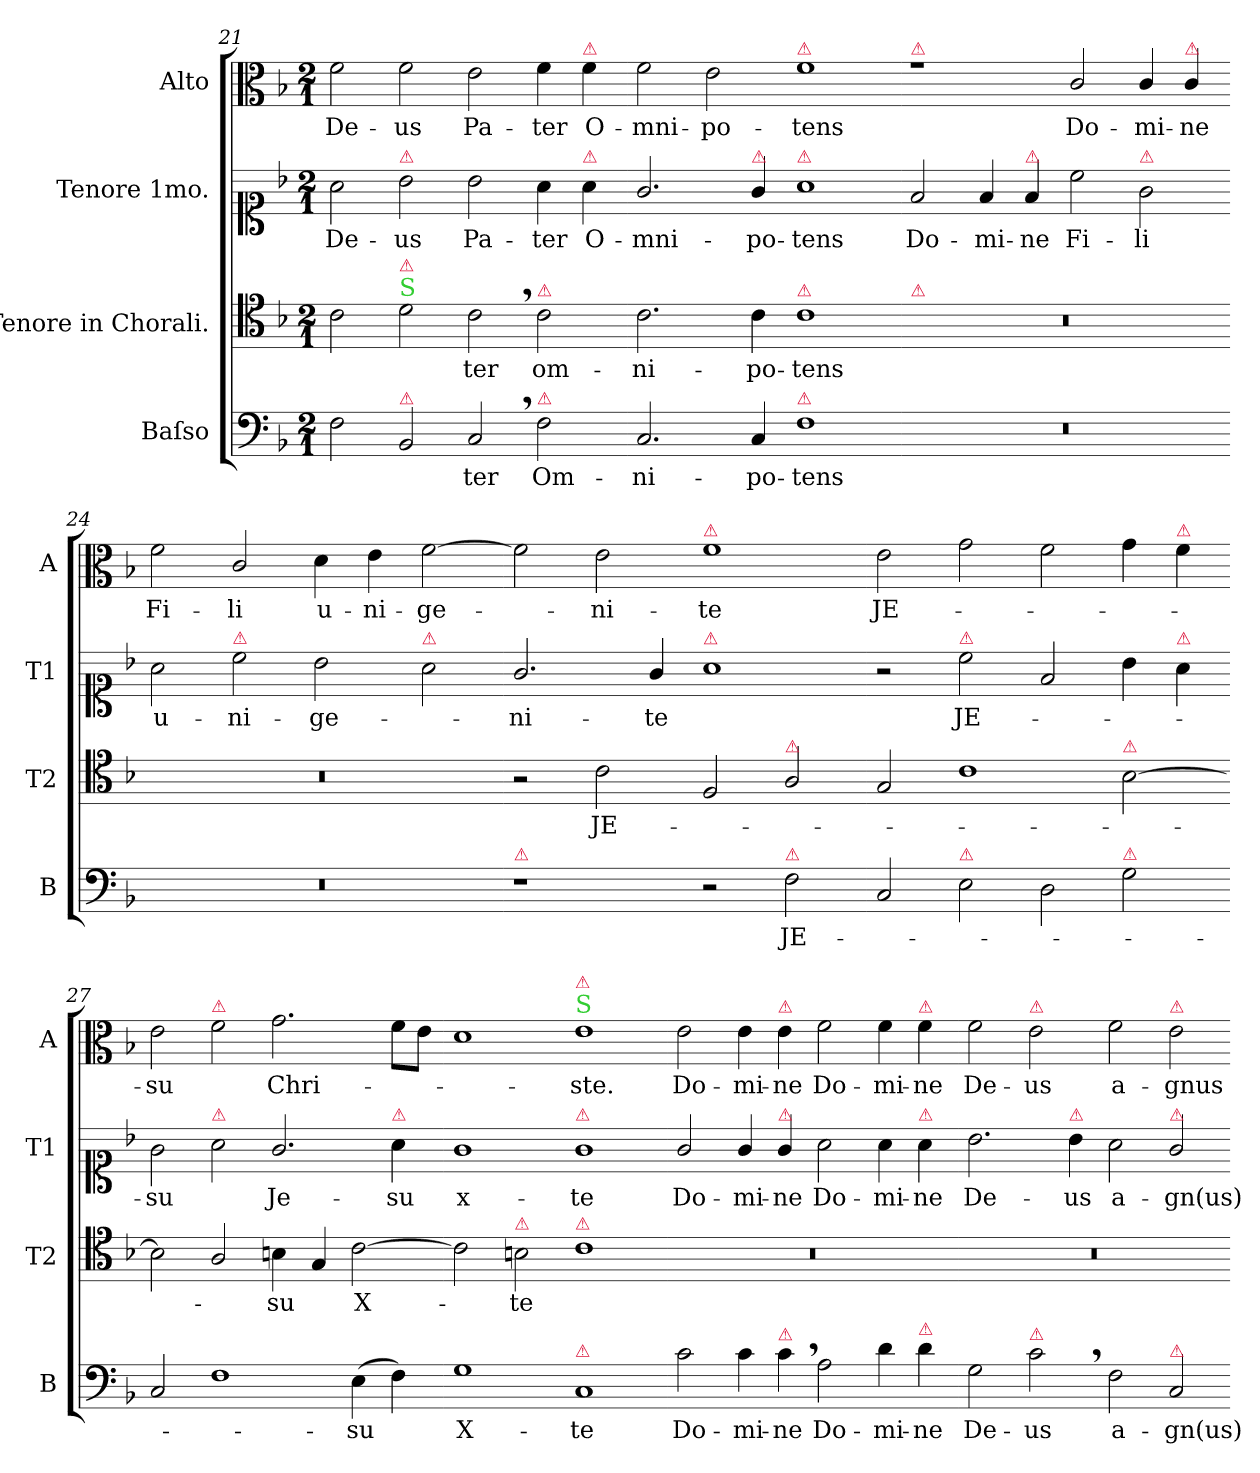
**kern	**text	**kern	**text	**kern	**text	**kern	**text
*part4	*part4	*part3	*part3	*part2	*part2	*part1	*part1
*staff4	*staff4	*staff3	*staff3	*staff2	*staff2	*staff1	*staff1
*I"Baſso	*	*I"Tenore in Chorali.	*	*I"Tenore 1mo.	*	*I"Alto	*
*I'B	*	*I'T2	*	*I'T1	*	*I'A	*
*clefF4	*	*clefC4	*	*clefC1	*	*clefC3	*
*k[b-]	*	*k[b-]	*	*k[b-]	*	*k[b-]	*
*M2/1	*	*M2/1	*	*M2/1	*	*M2/1	*
=21	=21	=21	=21	=21	=21	=21	=21
!	!	!	!	!	!	!	!LO:LY:i
2F\	.	2c\	.	2a\	De-	2f\	De-
!	!	!	!	!LO:TX:a:color=crimson:t=⚠	!	!	!
!	!	!LO:TX:a:color=limegreen:t=S	!	!	!	!	!
!	!	!LO:TX:a:color=crimson:t=⚠	!	!	!	!	!
!LO:TX:a:color=crimson:t=⚠	!	!	!	!	!	!	!
!	!	!	!	!	!	!	!LO:LY:i
2BB-/	.	2d\	.	2b-\	-us	2f\	-us
2C,</	-ter	2c,<\	-ter	2b-\	Pa-	2e\	Pa-
!	!	!LO:TX:a:color=crimson:t=⚠	!	!	!	!	!
!LO:TX:a:color=crimson:t=⚠	!	!	!	!	!	!	!
2F\	Om-	2c\	om-	4a\	-ter	4f\	-ter
!	!	!	!	!	!	!LO:TX:a:color=crimson:t=⚠	!
!	!	!	!	!LO:TX:a:color=crimson:t=⚠	!	!	!
.	.	.	.	4a\	O-	4f\	O-
=22-	=22-	=22-	=22-	=22-	=22-	=22-	=22-
2.C/	-ni-	2.c\	-ni-	2.g/	-mni-	2f\	-mni-
.	.	.	.	.	.	2e\	-po-
!	!	!	!	!LO:TX:a:color=crimson:t=⚠	!	!	!
4C/	-po-	4c\	-po-	4g/	-po-	.	.
!	!	!	!	!	!	!LO:TX:a:color=crimson:t=⚠	!
!	!	!	!	!LO:TX:a:color=crimson:t=⚠	!	!	!
!	!	!LO:TX:a:color=crimson:t=⚠	!	!	!	!	!
!LO:TX:a:color=crimson:t=⚠	!	!	!	!	!	!	!
1F	-tens	1c	-tens	1a	-tens	1f	-tens
=23-	=23-	=23-	=23-	=23-	=23-	=23-	=23-
!	!	!	!	!	!	!LO:TX:a:color=crimson:t=⚠	!
!	!	!LO:TX:a:color=crimson:t=⚠	!	!	!	!	!
0r	.	0r	.	2f/	Do-	1rg	.
.	.	.	.	4f/	-mi-	.	.
!	!	!	!	!LO:TX:a:color=crimson:t=⚠	!	!	!
.	.	.	.	4f/	-ne	.	.
.	.	.	.	2cc\	Fi-	2c/	Do-
!	!	!	!	!LO:TX:a:color=crimson:t=⚠	!	!	!
.	.	.	.	2g\	-li	4c/	-mi-
!	!	!	!	!	!	!LO:TX:a:color=crimson:t=⚠	!
.	.	.	.	.	.	4c/	-ne
=24-	=24-	=24-	=24-	=24-	=24-	=24-	=24-
0r	.	0r	.	2a\	u-	2f\	Fi-
!	!	!	!	!LO:TX:a:color=crimson:t=⚠	!	!	!
.	.	.	.	2cc\	-ni-	2c/	-li
.	.	.	.	2b-\	-ge-	4d\	u-
.	.	.	.	.	.	4e\	-ni-
!	!	!	!	!LO:TX:a:color=crimson:t=⚠	!	!	!
.	.	.	.	2a\	.	[2f\	-ge-
=25-	=25-	=25-	=25-	=25-	=25-	=25-	=25-
!LO:TX:a:color=crimson:t=⚠	!	!	!	!	!	!	!
1r	.	2r	.	2.g/	-ni-	2f\]	.
.	.	2c\	JE-	.	.	2e\	-ni-
.	.	.	.	4g/	-te	.	.
!	!	!	!	!	!	!LO:TX:a:color=crimson:t=⚠	!
!	!	!	!	!LO:TX:a:color=crimson:t=⚠	!	!	!
2r	.	2F/	.	1a	.	1f	-te
!	!	!LO:TX:a:color=crimson:t=⚠	!	!	!	!	!
!LO:TX:a:color=crimson:t=⚠	!	!	!	!	!	!	!
2F\	JE-	2A/	.	.	.	.	.
=26-	=26-	=26-	=26-	=26-	=26-	=26-	=26-
2C/	.	2G/	.	2r	.	2e\	JE-
!	!	!	!	!LO:TX:a:color=crimson:t=⚠	!	!	!
!LO:TX:a:color=crimson:t=⚠	!	!	!	!	!	!	!
2E\	.	1c	.	2cc\	JE-	2g\	.
2D\	.	.	.	2f/	.	2f\	.
!	!	!LO:TX:a:color=crimson:t=⚠	!	!	!	!	!
!LO:TX:a:color=crimson:t=⚠	!	!	!	!	!	!	!
2G\	.	[2B-\	.	4b-\	.	4g\	.
!	!	!	!	!	!	!LO:TX:a:color=crimson:t=⚠	!
!	!	!	!	!LO:TX:a:color=crimson:t=⚠	!	!	!
.	.	.	.	4a\	.	4f\	.
=27-	=27-	=27-	=27-	=27-	=27-	=27-	=27-
2C/	.	2B-\]	.	2g\	-su	2e\	-su
!	!	!	!	!	!	!LO:TX:a:color=crimson:t=⚠	!
!	!	!	!	!LO:TX:a:color=crimson:t=⚠	!	!	!
1F	.	2A/	.	2a\	.	2f\	.
!	!	!	!	!	!LO:LY:i	!	!
.	.	4Bn\	-su	2.g/	Je-	2.g\	Chri-
.	.	4G/	.	.	.	.	.
(>4E\	-su	[2c\	X-	.	.	.	.
!	!	!	!	!LO:TX:a:color=crimson:t=⚠	!	!	!
!	!	!	!	!	!LO:LY:i	!	!
4F\)	.	.	.	4a\	-su	8f\L	.
.	.	.	.	.	.	8e\J	.
=28-	=28-	=28-	=28-	=28-	=28-	=28-	=28-
1G	X-	2c\]	.	1g	x-	1d	.
!	!	!LO:TX:a:color=crimson:t=⚠	!	!	!	!	!
.	.	2Bn\	-te	.	.	.	.
!	!	!	!	!	!	!LO:TX:a:color=limegreen:t=S	!
!	!	!	!	!	!	!LO:TX:a:color=crimson:t=⚠	!
!	!	!	!	!LO:TX:a:color=crimson:t=⚠	!	!	!
!	!	!LO:TX:a:color=crimson:t=⚠	!	!	!	!	!
!LO:TX:a:color=crimson:t=⚠	!	!	!	!	!	!	!
1C	-te	1c	.	1g	-te	1e	-ste.
=29-	=29-	=29-	=29-	=29-	=29-	=29-	=29-
2c\	Do-	0r	.	2g/	Do-	2e\	Do-
4c\	-mi-	.	.	4g/	-mi-	4e\	-mi-
!	!	!	!	!	!	!LO:TX:a:color=crimson:t=⚠	!
!	!	!	!	!LO:TX:a:color=crimson:t=⚠	!	!	!
!LO:TX:a:color=crimson:t=⚠	!	!	!	!	!	!	!
4c,<\	-ne	.	.	4g/	-ne	4e\	-ne
!	!LO:LY:i	!	!	!	!LO:LY:i	!	!LO:LY:i
2A\	Do-	.	.	2a\	Do-	2f\	Do-
!	!LO:LY:i	!	!	!	!LO:LY:i	!	!LO:LY:i
4d\	-mi-	.	.	4a\	-mi-	4f\	-mi-
!	!	!	!	!	!	!LO:TX:a:color=crimson:t=⚠	!
!	!	!	!	!LO:TX:a:color=crimson:t=⚠	!	!	!
!LO:TX:a:color=crimson:t=⚠	!	!	!	!	!	!	!
!	!LO:LY:i	!	!	!	!LO:LY:i	!	!LO:LY:i
4d\	-ne	.	.	4a\	-ne	4f\	-ne
=30-	=30-	=30-	=30-	=30-	=30-	=30-	=30-
!	!	!	!	!	!	!	!LO:LY:i
2G\	De-	0r	.	2.b-\	De-	2f\	De-
!	!	!	!	!	!	!LO:TX:a:color=crimson:t=⚠	!
!LO:TX:a:color=crimson:t=⚠	!	!	!	!	!	!	!
!	!	!	!	!	!	!	!LO:LY:i
2c,<\	-us	.	.	.	.	2e\	-us
!	!	!	!	!LO:TX:a:color=crimson:t=⚠	!	!	!
.	.	.	.	4b-\	-us	.	.
!	!	!	!	!	!	!	!LO:LY:i
2F\	a-	.	.	2a\	a-	2f\	a-
!	!	!	!	!	!	!LO:TX:a:color=crimson:t=⚠	!
!	!	!	!	!LO:TX:a:color=crimson:t=⚠	!	!	!
!LO:TX:a:color=crimson:t=⚠	!	!	!	!	!	!	!
!	!	!	!	!	!	!	!LO:LY:i
2C/	-gn(us)	.	.	2g/	-gn(us)	2e\	-gnus
=-	=-	=-	=-	=-	=-	=-	=-
*-	*-	*-	*-	*-	*-	*-	*-
